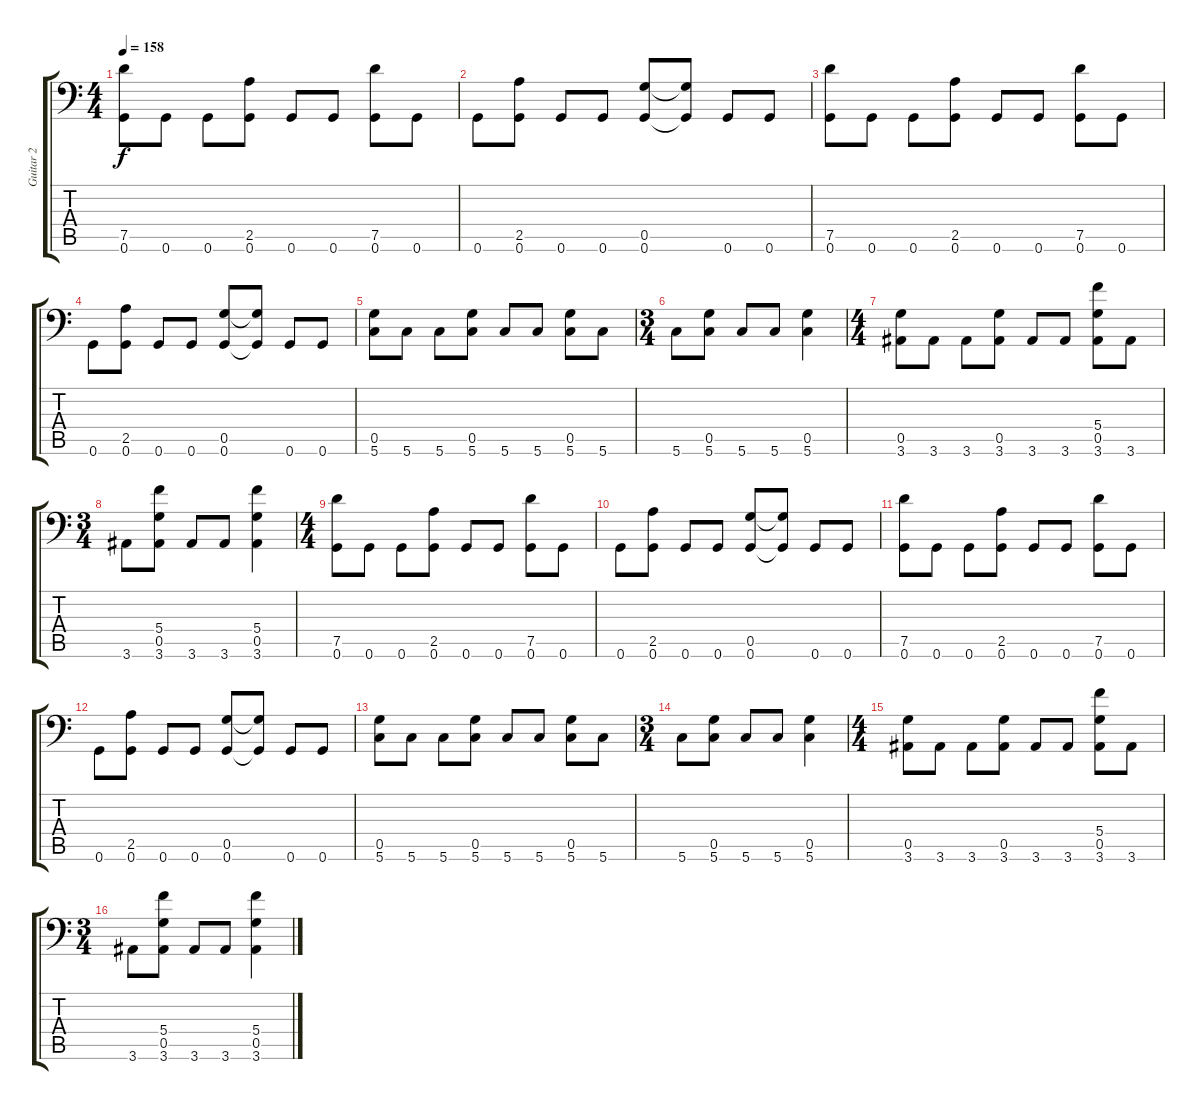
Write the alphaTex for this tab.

\track ("Guitar 2" "Guitar 2") {instrument distortionguitar}
\staff {score tabs}
\tuning (D4 A3 F3 C3 G2 G1) {hide}
\ts (4 4)
\tempo 158
\clef f4
\ks c
(7.5 0.6).8{dy f} 0.6.8 0.6.8 (2.5 0.6).8 0.6.8 0.6.8 (7.5 0.6).8 0.6.8 |
0.6.8 (2.5 0.6).8 0.6.8 0.6.8 (0.5 0.6).8 (0.5{t} 0.6{t}).8 0.6.8 0.6.8 |
(7.5 0.6).8 0.6.8 0.6.8 (2.5 0.6).8 0.6.8 0.6.8 (7.5 0.6).8 0.6.8 |
0.6.8 (2.5 0.6).8 0.6.8 0.6.8 (0.5 0.6).8 (0.5{t} 0.6{t}).8 0.6.8 0.6.8 |
(0.5 5.6).8 5.6.8 5.6.8 (0.5 5.6).8 5.6.8 5.6.8 (0.5 5.6).8 5.6.8 |
\ts (3 4)
5.6.8 (0.5 5.6).8 5.6.8 5.6.8 (0.5 5.6).4 |
\ts (4 4)
(0.5 3.6).8 3.6.8 3.6.8 (0.5 3.6).8 3.6.8 3.6.8 (5.4 0.5 3.6).8 3.6.8 |
\ts (3 4)
3.6.8 (5.4 0.5 3.6).8 3.6.8 3.6.8 (5.4 0.5 3.6).4 |
\ts (4 4)
(7.5 0.6).8 0.6.8 0.6.8 (2.5 0.6).8 0.6.8 0.6.8 (7.5 0.6).8 0.6.8 |
0.6.8 (2.5 0.6).8 0.6.8 0.6.8 (0.5 0.6).8 (0.5{t} 0.6{t}).8 0.6.8 0.6.8 |
(7.5 0.6).8 0.6.8 0.6.8 (2.5 0.6).8 0.6.8 0.6.8 (7.5 0.6).8 0.6.8 |
0.6.8 (2.5 0.6).8 0.6.8 0.6.8 (0.5 0.6).8 (0.5{t} 0.6{t}).8 0.6.8 0.6.8 |
(0.5 5.6).8 5.6.8 5.6.8 (0.5 5.6).8 5.6.8 5.6.8 (0.5 5.6).8 5.6.8 |
\ts (3 4)
5.6.8 (0.5 5.6).8 5.6.8 5.6.8 (0.5 5.6).4 |
\ts (4 4)
(0.5 3.6).8 3.6.8 3.6.8 (0.5 3.6).8 3.6.8 3.6.8 (5.4 0.5 3.6).8 3.6.8 |
\ts (3 4)
3.6.8 (5.4 0.5 3.6).8 3.6.8 3.6.8 (5.4 0.5 3.6).4
